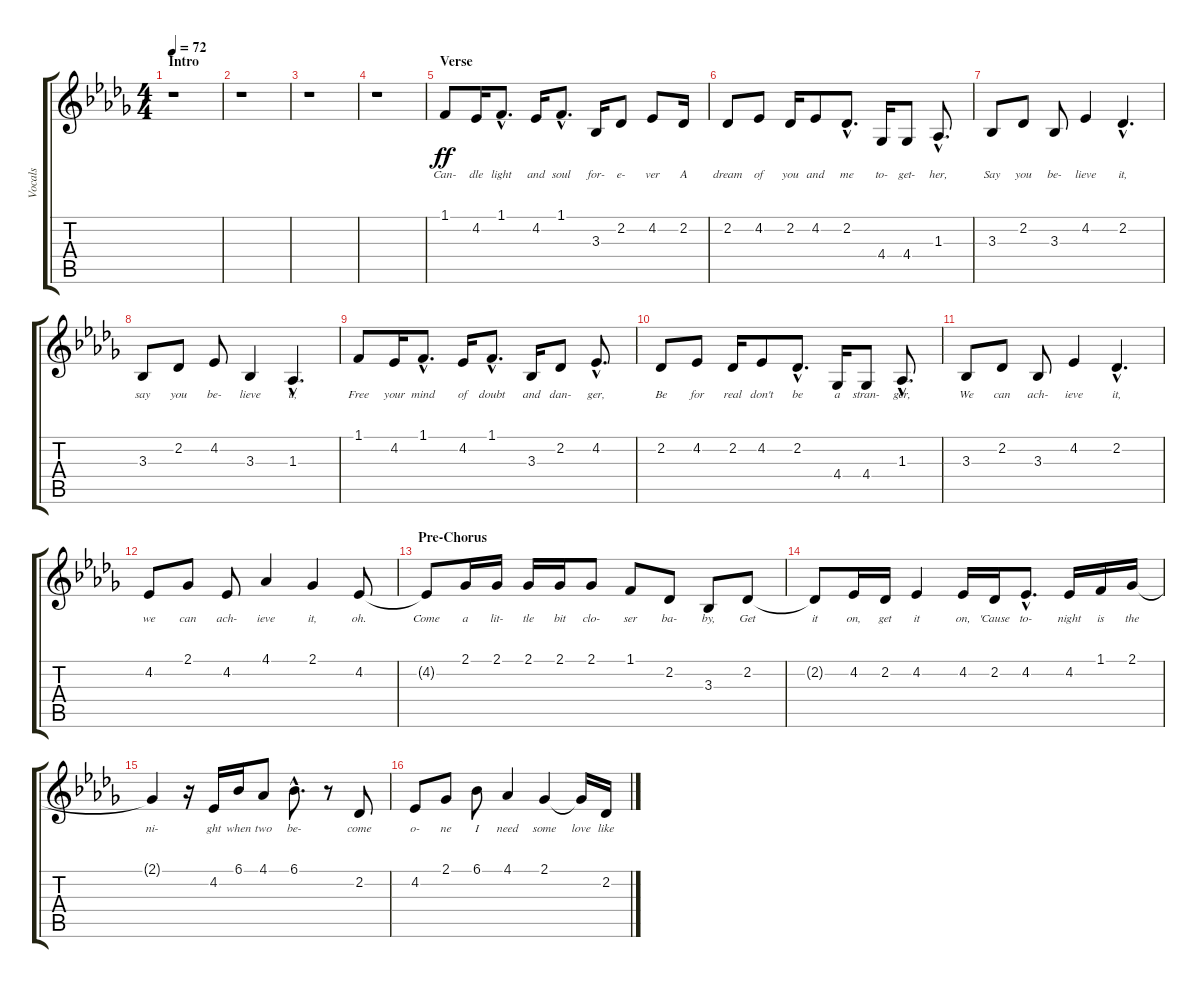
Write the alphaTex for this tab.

\track ("Vocals" "Vocals") {instrument tenorsax}
\staff {score tabs}
\tuning (E4 B3 G3 D3 A2 E2) {hide}
\ts (4 4)
\section ("" "Intro")
\tempo 72
\clef g2
\ks db
r.1{dy ff instrument tenorsax} |
r.1 |
r.1 |
r.1 |
\section ("" "Verse")
1.1.8{lyrics (0 "Can-") lyrics (1 "") lyrics (2 "") lyrics (3 "") lyrics (4 "")} 4.2.16{lyrics (0 "dle") lyrics (1 "") lyrics (2 "") lyrics (3 "") lyrics (4 "")} 1.1{hac}.8{d lyrics (0 "light") lyrics (1 "") lyrics (2 "") lyrics (3 "") lyrics (4 "")} 4.2.16{lyrics (0 "and") lyrics (1 "") lyrics (2 "") lyrics (3 "") lyrics (4 "")} 1.1{hac}.8{d lyrics (0 "soul") lyrics (1 "") lyrics (2 "") lyrics (3 "") lyrics (4 "")} 3.3.16{lyrics (0 "for-") lyrics (1 "") lyrics (2 "") lyrics (3 "") lyrics (4 "")} 2.2.8{lyrics (0 "e-") lyrics (1 "") lyrics (2 "") lyrics (3 "") lyrics (4 "")} 4.2.8{lyrics (0 "ver") lyrics (1 "") lyrics (2 "") lyrics (3 "") lyrics (4 "")} 2.2.16{lyrics (0 "A") lyrics (1 "") lyrics (2 "") lyrics (3 "") lyrics (4 "")} |
2.2.8{lyrics (0 "dream") lyrics (1 "") lyrics (2 "") lyrics (3 "") lyrics (4 "")} 4.2.8{lyrics (0 "of") lyrics (1 "") lyrics (2 "") lyrics (3 "") lyrics (4 "")} 2.2.16{lyrics (0 "you") lyrics (1 "") lyrics (2 "") lyrics (3 "") lyrics (4 "")} 4.2.8{lyrics (0 "and") lyrics (1 "") lyrics (2 "") lyrics (3 "") lyrics (4 "")} 2.2{hac}.8{d lyrics (0 "me") lyrics (1 "") lyrics (2 "") lyrics (3 "") lyrics (4 "")} 4.4.16{lyrics (0 "to-") lyrics (1 "") lyrics (2 "") lyrics (3 "") lyrics (4 "")} 4.4.8{lyrics (0 "get-") lyrics (1 "") lyrics (2 "") lyrics (3 "") lyrics (4 "")} 1.3{hac}.8{d lyrics (0 "her,") lyrics (1 "") lyrics (2 "") lyrics (3 "") lyrics (4 "")} |
3.3.8{lyrics (0 "Say") lyrics (1 "") lyrics (2 "") lyrics (3 "") lyrics (4 "")} 2.2.8{lyrics (0 "you") lyrics (1 "") lyrics (2 "") lyrics (3 "") lyrics (4 "")} 3.3.8{lyrics (0 "be-") lyrics (1 "") lyrics (2 "") lyrics (3 "") lyrics (4 "")} 4.2.4{lyrics (0 "lieve") lyrics (1 "") lyrics (2 "") lyrics (3 "") lyrics (4 "")} 2.2{hac}.4{d lyrics (0 "it,") lyrics (1 "") lyrics (2 "") lyrics (3 "") lyrics (4 "")} |
3.3.8{lyrics (0 "say") lyrics (1 "") lyrics (2 "") lyrics (3 "") lyrics (4 "")} 2.2.8{lyrics (0 "you") lyrics (1 "") lyrics (2 "") lyrics (3 "") lyrics (4 "")} 4.2.8{lyrics (0 "be-") lyrics (1 "") lyrics (2 "") lyrics (3 "") lyrics (4 "")} 3.3.4{lyrics (0 "lieve") lyrics (1 "") lyrics (2 "") lyrics (3 "") lyrics (4 "")} 1.3{hac}.4{d lyrics (0 "it,") lyrics (1 "") lyrics (2 "") lyrics (3 "") lyrics (4 "")} |
1.1.8{lyrics (0 "Free") lyrics (1 "") lyrics (2 "") lyrics (3 "") lyrics (4 "")} 4.2.16{lyrics (0 "your") lyrics (1 "") lyrics (2 "") lyrics (3 "") lyrics (4 "")} 1.1{hac}.8{d lyrics (0 "mind") lyrics (1 "") lyrics (2 "") lyrics (3 "") lyrics (4 "")} 4.2.16{lyrics (0 "of") lyrics (1 "") lyrics (2 "") lyrics (3 "") lyrics (4 "")} 1.1{hac}.8{d lyrics (0 "doubt") lyrics (1 "") lyrics (2 "") lyrics (3 "") lyrics (4 "")} 3.3.16{lyrics (0 "and") lyrics (1 "") lyrics (2 "") lyrics (3 "") lyrics (4 "")} 2.2.8{lyrics (0 "dan-") lyrics (1 "") lyrics (2 "") lyrics (3 "") lyrics (4 "")} 4.2{hac}.8{d lyrics (0 "ger,") lyrics (1 "") lyrics (2 "") lyrics (3 "") lyrics (4 "")} |
2.2.8{lyrics (0 "Be") lyrics (1 "") lyrics (2 "") lyrics (3 "") lyrics (4 "")} 4.2.8{lyrics (0 "for") lyrics (1 "") lyrics (2 "") lyrics (3 "") lyrics (4 "")} 2.2.16{lyrics (0 "real") lyrics (1 "") lyrics (2 "") lyrics (3 "") lyrics (4 "")} 4.2.8{lyrics (0 "don't") lyrics (1 "") lyrics (2 "") lyrics (3 "") lyrics (4 "")} 2.2{hac}.8{d lyrics (0 "be") lyrics (1 "") lyrics (2 "") lyrics (3 "") lyrics (4 "")} 4.4.16{lyrics (0 "a") lyrics (1 "") lyrics (2 "") lyrics (3 "") lyrics (4 "")} 4.4.8{lyrics (0 "stran-") lyrics (1 "") lyrics (2 "") lyrics (3 "") lyrics (4 "")} 1.3{hac}.8{d lyrics (0 "ger,") lyrics (1 "") lyrics (2 "") lyrics (3 "") lyrics (4 "")} |
3.3.8{lyrics (0 "We") lyrics (1 "") lyrics (2 "") lyrics (3 "") lyrics (4 "")} 2.2.8{lyrics (0 "can") lyrics (1 "") lyrics (2 "") lyrics (3 "") lyrics (4 "")} 3.3.8{lyrics (0 "ach-") lyrics (1 "") lyrics (2 "") lyrics (3 "") lyrics (4 "")} 4.2.4{lyrics (0 "ieve") lyrics (1 "") lyrics (2 "") lyrics (3 "") lyrics (4 "")} 2.2{hac}.4{d lyrics (0 "it,") lyrics (1 "") lyrics (2 "") lyrics (3 "") lyrics (4 "")} |
4.2.8{lyrics (0 "we") lyrics (1 "") lyrics (2 "") lyrics (3 "") lyrics (4 "")} 2.1.8{lyrics (0 "can") lyrics (1 "") lyrics (2 "") lyrics (3 "") lyrics (4 "")} 4.2.8{lyrics (0 "ach-") lyrics (1 "") lyrics (2 "") lyrics (3 "") lyrics (4 "")} 4.1.4{lyrics (0 "ieve") lyrics (1 "") lyrics (2 "") lyrics (3 "") lyrics (4 "")} 2.1.4{lyrics (0 "it,") lyrics (1 "") lyrics (2 "") lyrics (3 "") lyrics (4 "")} 4.2.8{lyrics (0 "oh.") lyrics (1 "") lyrics (2 "") lyrics (3 "") lyrics (4 "")} |
\section ("" "Pre-Chorus")
4.2{t}.8{lyrics (0 "Come") lyrics (1 "") lyrics (2 "") lyrics (3 "") lyrics (4 "")} 2.1.16{lyrics (0 "a") lyrics (1 "") lyrics (2 "") lyrics (3 "") lyrics (4 "")} 2.1.16{lyrics (0 "lit-") lyrics (1 "") lyrics (2 "") lyrics (3 "") lyrics (4 "")} 2.1.16{lyrics (0 "tle") lyrics (1 "") lyrics (2 "") lyrics (3 "") lyrics (4 "")} 2.1.16{lyrics (0 "bit") lyrics (1 "") lyrics (2 "") lyrics (3 "") lyrics (4 "")} 2.1.8{lyrics (0 "clo-") lyrics (1 "") lyrics (2 "") lyrics (3 "") lyrics (4 "")} 1.1.8{lyrics (0 "ser") lyrics (1 "") lyrics (2 "") lyrics (3 "") lyrics (4 "")} 2.2.8{lyrics (0 "ba-") lyrics (1 "") lyrics (2 "") lyrics (3 "") lyrics (4 "")} 3.3.8{lyrics (0 "by,") lyrics (1 "") lyrics (2 "") lyrics (3 "") lyrics (4 "")} 2.2.8{lyrics (0 "Get") lyrics (1 "") lyrics (2 "") lyrics (3 "") lyrics (4 "")} |
2.2{t}.8{lyrics (0 "it") lyrics (1 "") lyrics (2 "") lyrics (3 "") lyrics (4 "")} 4.2.16{lyrics (0 "on,") lyrics (1 "") lyrics (2 "") lyrics (3 "") lyrics (4 "")} 2.2.16{lyrics (0 "get") lyrics (1 "") lyrics (2 "") lyrics (3 "") lyrics (4 "")} 4.2.4{lyrics (0 "it") lyrics (1 "") lyrics (2 "") lyrics (3 "") lyrics (4 "")} 4.2.16{lyrics (0 "on,") lyrics (1 "") lyrics (2 "") lyrics (3 "") lyrics (4 "")} 2.2.16{lyrics (0 "'Cause") lyrics (1 "") lyrics (2 "") lyrics (3 "") lyrics (4 "")} 4.2{hac}.8{d lyrics (0 "to-") lyrics (1 "") lyrics (2 "") lyrics (3 "") lyrics (4 "")} 4.2.16{lyrics (0 "night") lyrics (1 "") lyrics (2 "") lyrics (3 "") lyrics (4 "")} 1.1.16{lyrics (0 "is") lyrics (1 "") lyrics (2 "") lyrics (3 "") lyrics (4 "")} 2.1.16{lyrics (0 "the") lyrics (1 "") lyrics (2 "") lyrics (3 "") lyrics (4 "")} |
2.1{t}.4{lyrics (0 "ni-") lyrics (1 "") lyrics (2 "") lyrics (3 "") lyrics (4 "")} r.16 4.2.16{lyrics (0 "ght") lyrics (1 "") lyrics (2 "") lyrics (3 "") lyrics (4 "")} 6.1.16{lyrics (0 "when") lyrics (1 "") lyrics (2 "") lyrics (3 "") lyrics (4 "")} 4.1.8{lyrics (0 "two") lyrics (1 "") lyrics (2 "") lyrics (3 "") lyrics (4 "")} 6.1{hac}.8{d lyrics (0 "be-") lyrics (1 "") lyrics (2 "") lyrics (3 "") lyrics (4 "")} r.8 2.2.8{lyrics (0 "come") lyrics (1 "") lyrics (2 "") lyrics (3 "") lyrics (4 "")} |
4.2.8{lyrics (0 "o-") lyrics (1 "") lyrics (2 "") lyrics (3 "") lyrics (4 "")} 2.1.8{lyrics (0 "ne") lyrics (1 "") lyrics (2 "") lyrics (3 "") lyrics (4 "")} 6.1.8{lyrics (0 "I") lyrics (1 "") lyrics (2 "") lyrics (3 "") lyrics (4 "")} 4.1.4{lyrics (0 "need") lyrics (1 "") lyrics (2 "") lyrics (3 "") lyrics (4 "")} 2.1.4{lyrics (0 "some") lyrics (1 "") lyrics (2 "") lyrics (3 "") lyrics (4 "")} 2.1{t}.16{lyrics (0 "love") lyrics (1 "") lyrics (2 "") lyrics (3 "") lyrics (4 "")} 2.2.16{lyrics (0 "like") lyrics (1 "") lyrics (2 "") lyrics (3 "") lyrics (4 "")}
